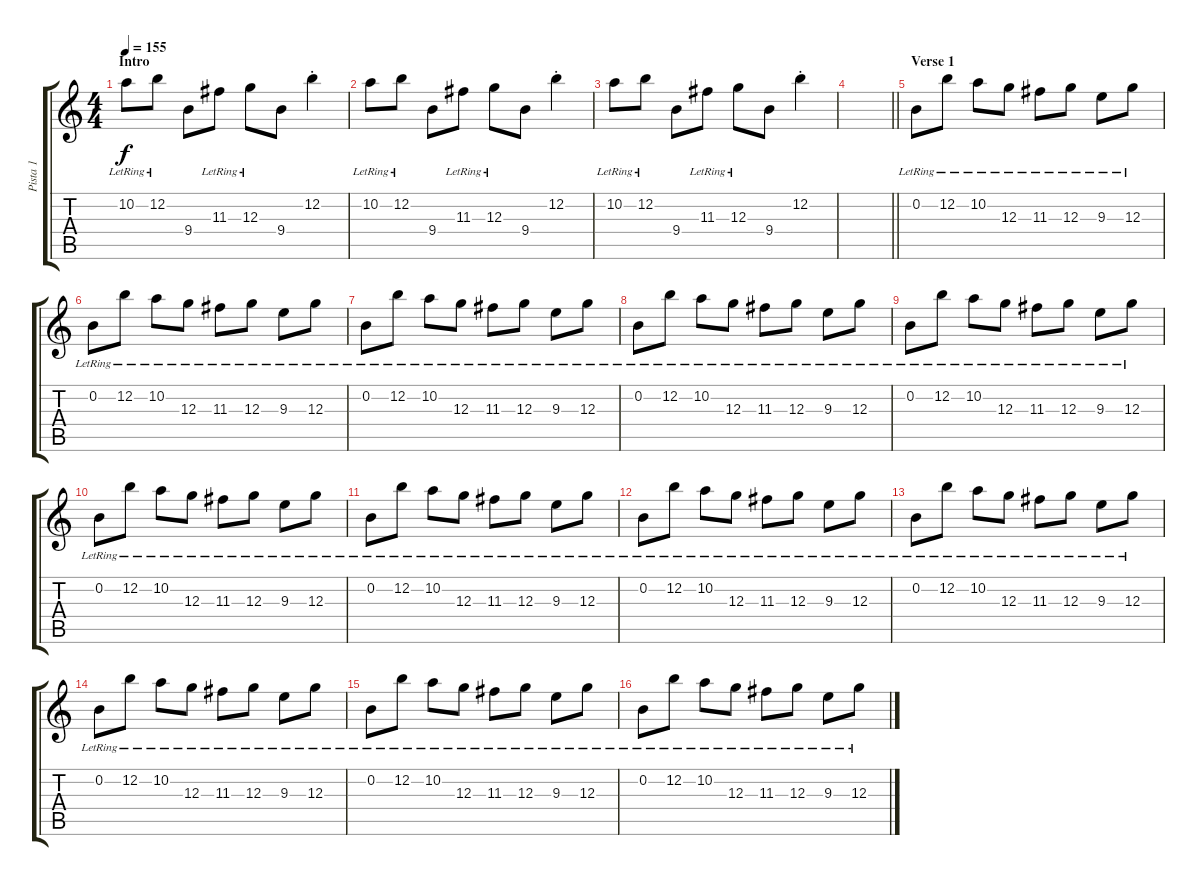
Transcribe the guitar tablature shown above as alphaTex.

\track ("Pista 1" "Pista 1") {instrument electricguitarjazz}
\staff {score tabs}
\tuning (E4 B3 G3 D3 A2 E2) {hide}
\ts (4 4)
\section ("" "Intro")
\tempo 155
\clef g2
\ks c
10.2{lr}.8{dy f instrument electricguitarjazz} 12.2{lr}.8 9.4.8 11.3{lr}.8 12.3{lr}.8 9.4.8 12.2{st}.4 |
10.2{lr}.8 12.2{lr}.8 9.4.8 11.3{lr}.8 12.3{lr}.8 9.4.8 12.2{st}.4 |
10.2{lr}.8 12.2{lr}.8 9.4.8 11.3{lr}.8 12.3{lr}.8 9.4.8 12.2{st}.4 |
\barLineRight lightlight
|
\section ("" "Verse 1")
0.2{lr}.8{volume 8 instrument overdrivenguitar} 12.2{lr}.8 10.2{lr}.8 12.3{lr}.8 11.3{lr}.8 12.3{lr}.8 9.3{lr}.8 12.3{lr}.8 |
0.2{lr}.8 12.2{lr}.8 10.2{lr}.8 12.3{lr}.8 11.3{lr}.8 12.3{lr}.8 9.3{lr}.8 12.3{lr}.8 |
0.2{lr}.8 12.2{lr}.8 10.2{lr}.8 12.3{lr}.8 11.3{lr}.8 12.3{lr}.8 9.3{lr}.8 12.3{lr}.8 |
0.2{lr}.8 12.2{lr}.8 10.2{lr}.8 12.3{lr}.8 11.3{lr}.8 12.3{lr}.8 9.3{lr}.8 12.3{lr}.8 |
0.2{lr}.8{volume 8} 12.2{lr}.8 10.2{lr}.8 12.3{lr}.8 11.3{lr}.8 12.3{lr}.8 9.3{lr}.8 12.3{lr}.8 |
0.2{lr}.8 12.2{lr}.8 10.2{lr}.8 12.3{lr}.8 11.3{lr}.8 12.3{lr}.8 9.3{lr}.8 12.3{lr}.8 |
0.2{lr}.8 12.2{lr}.8 10.2{lr}.8 12.3{lr}.8 11.3{lr}.8 12.3{lr}.8 9.3{lr}.8 12.3{lr}.8 |
0.2{lr}.8 12.2{lr}.8 10.2{lr}.8 12.3{lr}.8 11.3{lr}.8 12.3{lr}.8 9.3{lr}.8 12.3{lr}.8 |
0.2{lr}.8{volume 8} 12.2{lr}.8 10.2{lr}.8 12.3{lr}.8 11.3{lr}.8 12.3{lr}.8 9.3{lr}.8 12.3{lr}.8 |
0.2{lr}.8 12.2{lr}.8 10.2{lr}.8 12.3{lr}.8 11.3{lr}.8 12.3{lr}.8 9.3{lr}.8 12.3{lr}.8 |
0.2{lr}.8 12.2{lr}.8 10.2{lr}.8 12.3{lr}.8 11.3{lr}.8 12.3{lr}.8 9.3{lr}.8 12.3{lr}.8 |
0.2{lr}.8 12.2{lr}.8 10.2{lr}.8 12.3{lr}.8 11.3{lr}.8 12.3{lr}.8 9.3{lr}.8 12.3{lr}.8
